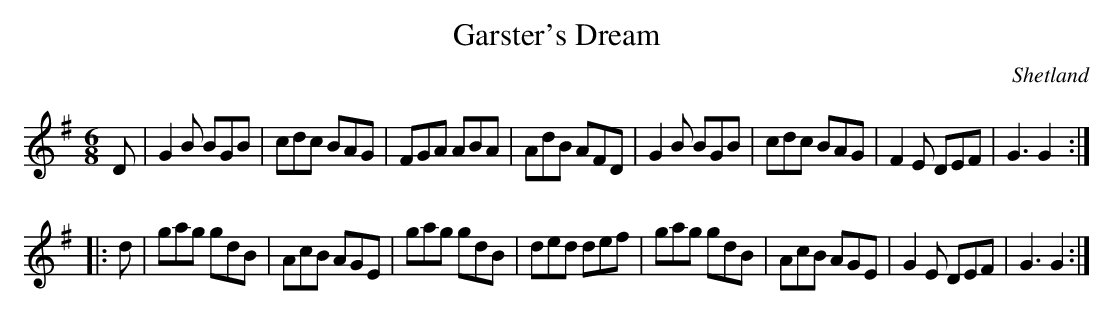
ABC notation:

X:1
T:Garster's Dream
M:6/8
O:Shetland
K:G major
D|\
G2B BGB|cdc BAG|FGA ABA|AdB AFD|\
G2B BGB|cdc BAG|F2E DEF|G3 G2:|
|:d|\
gag gdB|AcB AGE|gag gdB|ded def|\
gag gdB|AcB AGE|G2E DEF|G3 G2:|
